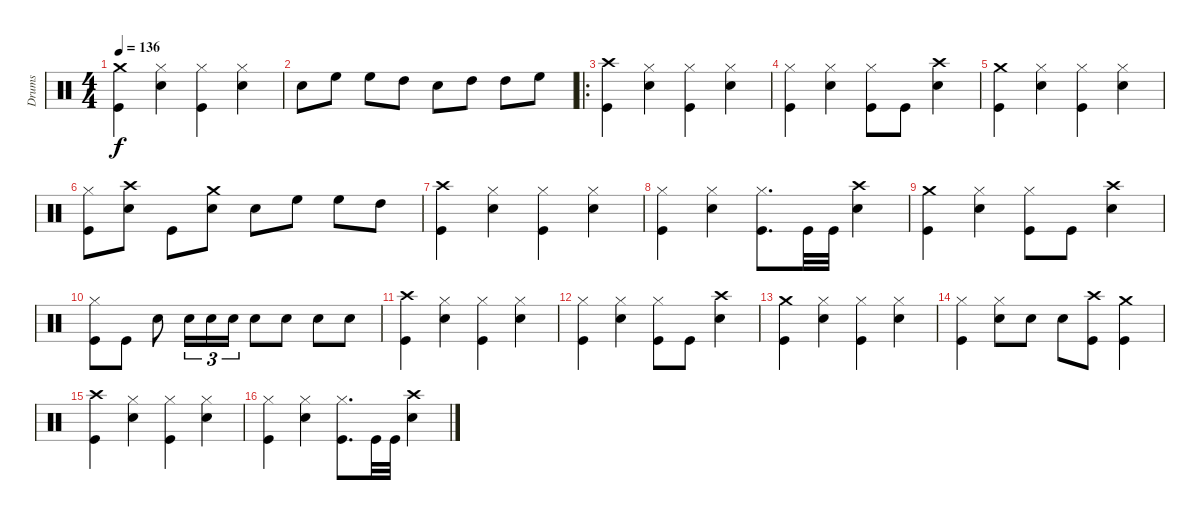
\track ("Drums" "Drums") {instrument percussion}
\staff {score}
\articulation defaults
\ts (4 4)
\tempo 136
\clef neutral
\ks c
("Crash medium (hit)" "Kick (hit)").4{dy f} ("Hi-Hat (closed)" "Snare (hit) 2").4 ("Hi-Hat (closed)" "Kick (hit)").4 ("Hi-Hat (closed)" "Snare (hit) 2").4 |
"Snare (hit) 2".8 "High Floor Tom (hit)".8 "High Floor Tom (hit)".8 "High Tom (hit)".8 "Snare (hit) 2".8 "High Tom (hit)".8 "High Tom (hit)".8 "High Floor Tom (hit)".8 |
\ro
("Crash high (hit)" "Kick (hit)").4 ("Hi-Hat (closed)" "Snare (hit) 2").4 ("Hi-Hat (closed)" "Kick (hit)").4 ("Hi-Hat (closed)" "Snare (hit) 2").4 |
("Hi-Hat (closed)" "Kick (hit)").4 ("Hi-Hat (closed)" "Snare (hit) 2").4 ("Hi-Hat (closed)" "Kick (hit)").8 "Kick (hit)".8 ("Crash high (hit)" "Snare (hit) 2").4 |
("Crash medium (hit)" "Kick (hit)").4 ("Hi-Hat (closed)" "Snare (hit) 2").4 ("Hi-Hat (closed)" "Kick (hit)").4 ("Hi-Hat (closed)" "Snare (hit) 2").4 |
("Hi-Hat (closed)" "Kick (hit)").8 ("Crash high (hit)" "Snare (hit) 2").8 "Kick (hit)".8 ("Crash medium (hit)" "Snare (hit) 2").8 "Snare (hit) 2".8 "High Floor Tom (hit)".8 "High Floor Tom (hit)".8 "High Tom (hit)".8 |
("Crash high (hit)" "Kick (hit)").4 ("Hi-Hat (closed)" "Snare (hit) 2").4 ("Hi-Hat (closed)" "Kick (hit)").4 ("Hi-Hat (closed)" "Snare (hit) 2").4 |
("Hi-Hat (closed)" "Kick (hit)").4 ("Hi-Hat (closed)" "Snare (hit) 2").4 ("Hi-Hat (closed)" "Kick (hit)").8{d} "Kick (hit)".32 "Kick (hit)".32 ("Crash high (hit)" "Snare (hit) 2").4 |
("Crash medium (hit)" "Kick (hit)").4 ("Hi-Hat (closed)" "Snare (hit) 2").4 ("Hi-Hat (closed)" "Kick (hit)").8 "Kick (hit)".8 ("Crash high (hit)" "Snare (hit) 2").4 |
("Hi-Hat (closed)" "Kick (hit)").8 "Kick (hit)".8 "Snare (hit) 2".8 "Snare (hit) 2".16{tu (3 2)} "Snare (hit) 2".16{tu (3 2)} "Snare (hit) 2".16{tu (3 2)} "Snare (hit) 2".8 "Snare (hit) 2".8 "Snare (hit) 2".8 "Snare (hit) 2".8 |
("Crash high (hit)" "Kick (hit)").4 ("Hi-Hat (closed)" "Snare (hit) 2").4 ("Hi-Hat (closed)" "Kick (hit)").4 ("Hi-Hat (closed)" "Snare (hit) 2").4 |
("Hi-Hat (closed)" "Kick (hit)").4 ("Hi-Hat (closed)" "Snare (hit) 2").4 ("Hi-Hat (closed)" "Kick (hit)").8 "Kick (hit)".8 ("Crash high (hit)" "Snare (hit) 2").4 |
("Crash medium (hit)" "Kick (hit)").4 ("Hi-Hat (closed)" "Snare (hit) 2").4 ("Hi-Hat (closed)" "Kick (hit)").4 ("Hi-Hat (closed)" "Snare (hit) 2").4 |
("Hi-Hat (closed)" "Kick (hit)").4 ("Hi-Hat (closed)" "Snare (hit) 2").8 "Snare (hit) 2".8 "Snare (hit) 2".8 ("Crash high (hit)" "Kick (hit)").8 ("Crash medium (hit)" "Kick (hit)").4 |
("Crash high (hit)" "Kick (hit)").4 ("Hi-Hat (closed)" "Snare (hit) 2").4 ("Hi-Hat (closed)" "Kick (hit)").4 ("Hi-Hat (closed)" "Snare (hit) 2").4 |
("Hi-Hat (closed)" "Kick (hit)").4 ("Hi-Hat (closed)" "Snare (hit) 2").4 ("Hi-Hat (closed)" "Kick (hit)").8{d} "Kick (hit)".32 "Kick (hit)".32 ("Crash high (hit)" "Snare (hit) 2").4
